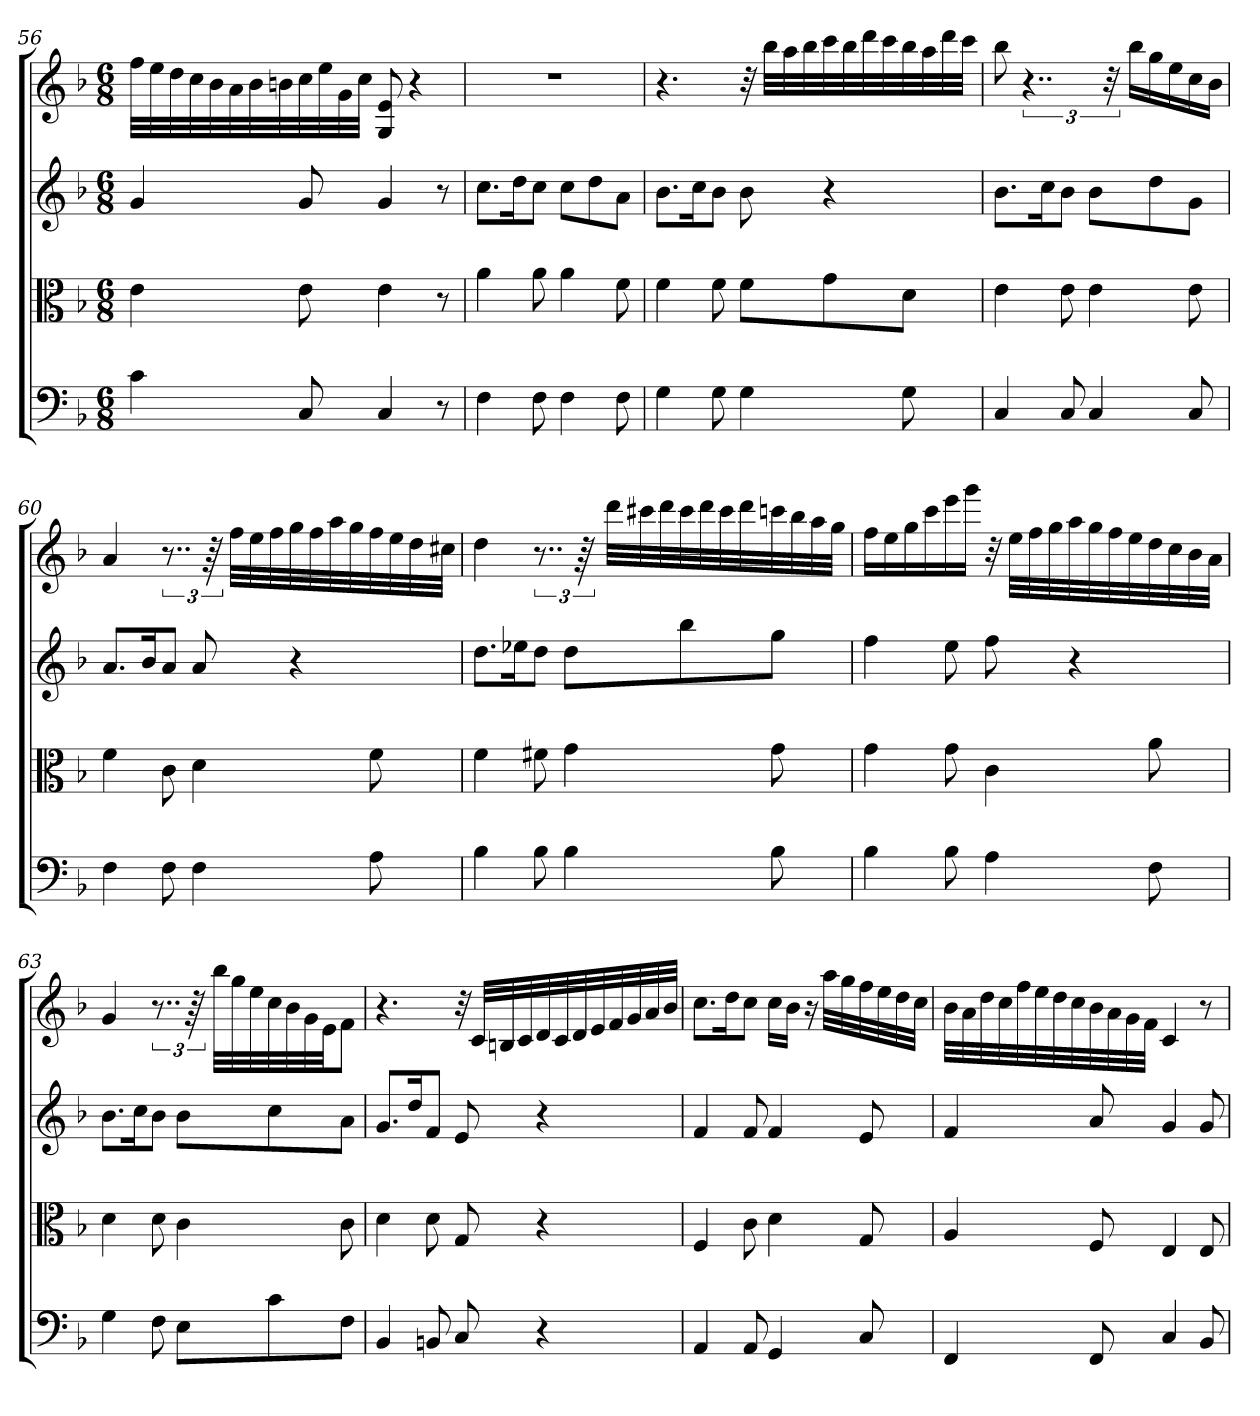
**kern	**kern	**kern	**kern
*part4	*part3	*part2	*part1
*staff4	*staff3	*staff2	*staff1
*clefF4	*clefC3	*	*
*k[b-]	*k[b-]	*k[b-]	*k[b-]
*F:	*F:	*F:	*F:
*M6/8	*M6/8	*M6/8	*M6/8
=56	=56	=56	=56
4c	4e	4g	32ffLLL
.	.	.	32ee
.	.	.	32dd
.	.	.	32cc
.	.	.	32b-
.	.	.	32a
.	.	.	32b-
.	.	.	32bn
8C	8e	8g	32cc
.	.	.	32ee
.	.	.	32g
.	.	.	32ccJJJ
4C	4e	4g	8G 8e
.	.	.	4r
8r	8r	8r	.
=57	=57	=57	=57
4F	4a	8.ccL	2.r
.	.	16ddK	.
8F	8a	8ccJ	.
4F	4a	8ccL	.
.	.	8dd	.
8F	8f	8aJ	.
=58	=58	=58	=58
4G	4f	8.b-L	4.r
.	.	16ccK	.
8G	8f	8b-J	.
4G	8f\L	8b-	32r
.	.	.	32bb-LLL
.	.	.	32aa
.	.	.	32bb-
.	8g\	4r	32ccc
.	.	.	32bb-
.	.	.	32ddd
.	.	.	32ccc
8G	8d\J	.	32bb-
.	.	.	32aa
.	.	.	32ddd
.	.	.	32cccJJJ
=59	=59	=59	=59
4C	4e	8.b-L	8bb-
.	.	.	6..r
.	.	16ccK	.
8C	8e	8b-J	.
4C	4e	8b-L	.
.	.	.	48r
.	.	.	16bb-LL
.	.	8dd	16gg
.	.	.	16ee
8C	8e	8gJ	16cc
.	.	.	16b-JJ
=60	=60	=60	=60
4F	4f	8.aL	4a
.	.	16b-K	.
8F	8c	8aJ	12..r
4F	4d	8a	.
.	.	.	96r
.	.	.	32ffLLL
.	.	.	32ee
.	.	.	32ff
.	.	4r	32gg
.	.	.	32ff
.	.	.	32aa
.	.	.	32gg
8A	8f	.	32ff
.	.	.	32ee
.	.	.	32dd
.	.	.	32cc#XJJJ
=61	=61	=61	=61
4B-	4f	8.ddL	4dd
.	.	16ee-XK	.
8B-	8f#X	8ddJ	12..r
4B-	4g	8ddL	.
.	.	.	96r
.	.	.	32dddLLL
.	.	.	32ccc#X
.	.	.	32ddd
.	.	8bb-	32ccc#
.	.	.	32ddd
.	.	.	32ccc#
.	.	.	32ddd
8B-	8g	8ggJ	32cccn
.	.	.	32bb-
.	.	.	32aa
.	.	.	32ggJJJ
=62	=62	=62	=62
4B-	4g	4ff	16ffLL
.	.	.	16ee
.	.	.	16gg
.	.	.	16ccc
8B-	8g	8ee	16eee
.	.	.	16gggJJ
4A	4c	8ff	32r
.	.	.	32eeLLL
.	.	.	32ff
.	.	.	32gg
.	.	4r	32aa
.	.	.	32gg
.	.	.	32ff
.	.	.	32ee
8F	8a	.	32dd
.	.	.	32cc
.	.	.	32b-
.	.	.	32aJJJ
=63	=63	=63	=63
4G	4d	8.b-L	4g
.	.	16ccK	.
8F	8d	8b-J	12..r
8E\L	4c	8b-L	.
.	.	.	96r
.	.	.	32bb-LLL
.	.	.	32gg
.	.	.	32ee
8c\	.	8cc	32cc
.	.	.	32b-
.	.	.	32g
.	.	.	32eJJ
8F\J	8c	8aJ	8fJ
=64	=64	=64	=64
4BB-	4d	8.gL	4.r
.	.	16ddK	.
8BBn	8d	8fJ	.
8C	8G	8e	32r
.	.	.	32cLLL
.	.	.	32Bn
.	.	.	32c
4r	4r	4r	32d
.	.	.	32c
.	.	.	32d
.	.	.	32e
.	.	.	32f
.	.	.	32g
.	.	.	32a
.	.	.	32b-JJJ
=65	=65	=65	=65
4AA	4F	4f	8.ccL
.	.	.	16ddK
8AA	8c	8f	8ccJ
4GG	4d	4f	16ccLL
.	.	.	16b-JJ
.	.	.	16r
.	.	.	32aaLLL
.	.	.	32gg
8C	8G	8e	32ff
.	.	.	32ee
.	.	.	32dd
.	.	.	32ccJJJ
=66	=66	=66	=66
4FF	4A	4f	32b-LLL
.	.	.	32a
.	.	.	32dd
.	.	.	32cc
.	.	.	32ff
.	.	.	32ee
.	.	.	32dd
.	.	.	32cc
8FF	8F	8a	32b-
.	.	.	32a
.	.	.	32g
.	.	.	32fJJJ
4C	4E	4g	4c
8BB-	8E	8g	8r
=	=	=	=
*-	*-	*-	*-
